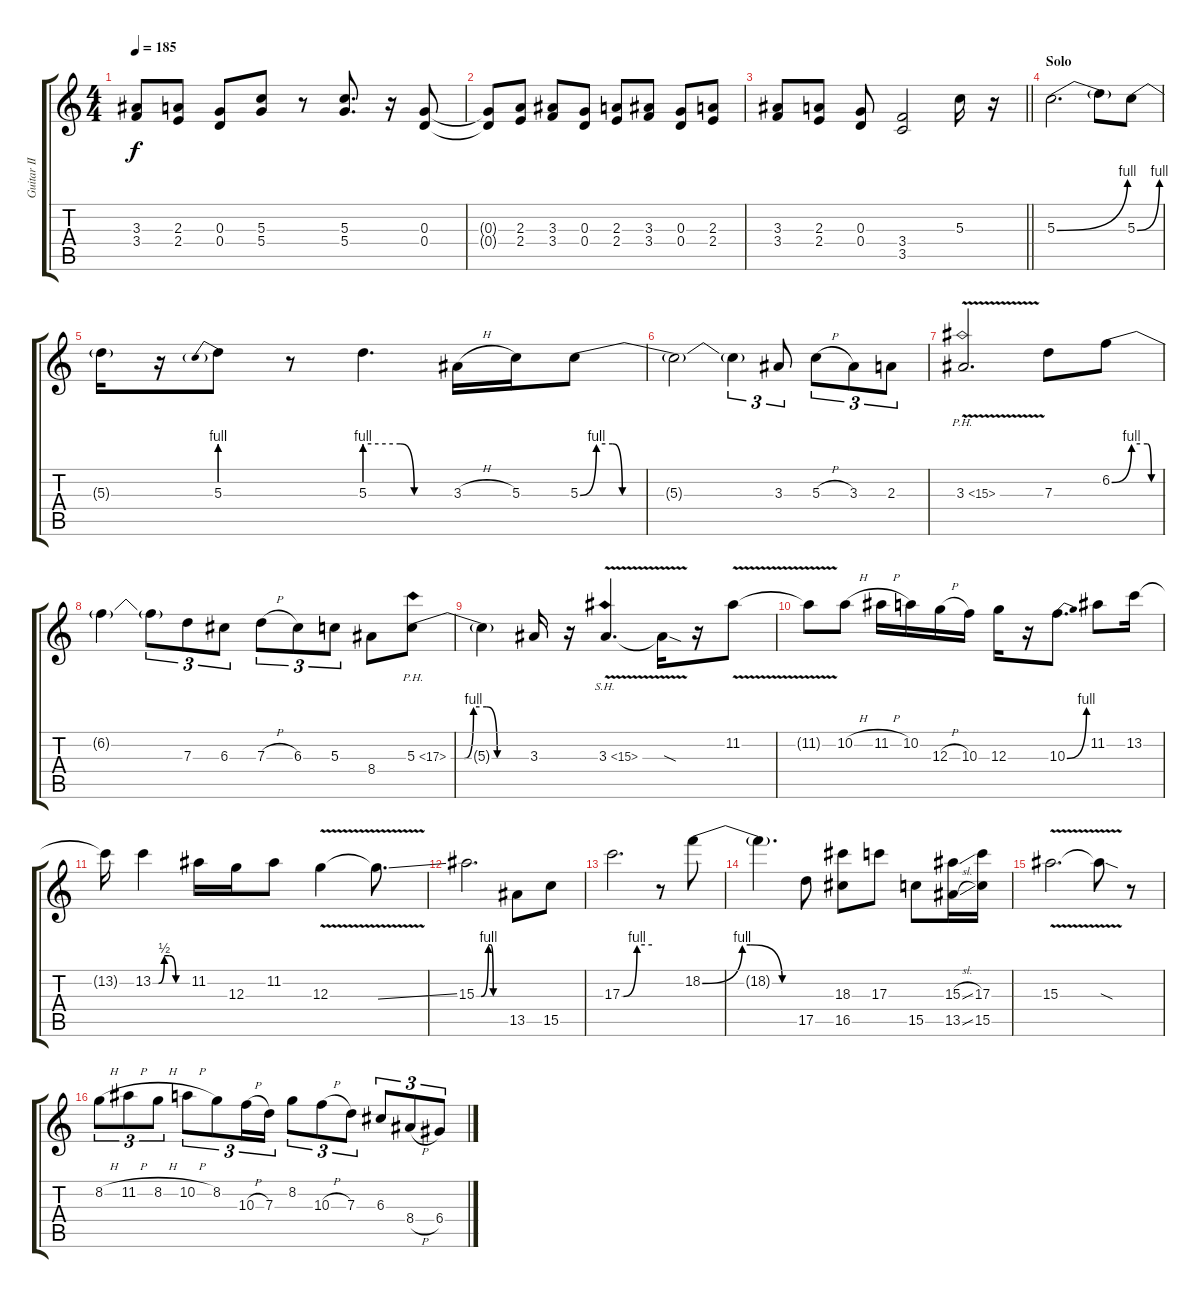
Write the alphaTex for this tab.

\track ("Guitar II" "Guitar II") {instrument overdrivenguitar}
\staff {score tabs}
\tuning (E4 B3 G3 D3 A2 E2) {hide}
\ts (4 4)
\tempo 185
\clef g2
\ks c
(3.3 3.4).8{dy f} (2.3 2.4).8 (0.3 0.4).8 (5.3 5.4).8 r.8 (5.3 5.4).8{d} r.16 (0.3 0.4).8 |
(0.3{t} 0.4{t}).8 (2.3 2.4).8 (3.3 3.4).8 (0.3 0.4).8 (2.3 2.4).8 (3.3 3.4).8 (0.3 0.4).8 (2.3 2.4).8 |
\barLineRight lightlight
(3.3 3.4).8 (2.3 2.4).8 (0.3 0.4).8 (3.4 3.5).2 5.3.16{volume 16 balance 8} r.16 |
\section ("" "Solo")
5.3{be (bend 0 0 60 4)}.2{d} 5.3{t}.8 5.3{be (bend 0 0 60 4)}.8 |
5.3{t}.16 r.16 5.3{be (prebend 0 4 60 4)}.8 r.8 5.3{be (custom 0 4 25 4 35 0 60 0)}.4{d} 3.3{h}.16 5.3.16 5.3{be (custom 0 0 5 4 10 4 13 0 60 0)}.8 |
5.3{t}.2 5.3{t}.4{tu (3 2)} 3.3.8{tu (3 2)} 5.3{h}.8{tu (3 2)} 3.3.8{tu (3 2)} 2.3.8{tu (3 2)} |
3.3{ph 12 v}.2{d} 7.3.8 6.2{be (custom 0 0 25 4 45 4 50 0 60 0)}.8 |
6.2{t}.4 6.2{t}.8{tu (3 2)} 7.3.8{tu (3 2)} 6.3.8{tu (3 2)} 7.3{h}.8{tu (3 2)} 6.3.8{tu (3 2)} 5.3.8{tu (3 2)} 8.4.8 5.3{be (custom 0 0 10 0 17 4 27 4 35 0 60 0) ph 12}.8 |
5.3{t}.4 3.3.16 r.16 3.3{sh 12 v}.4{d} 3.3{sod t}.16 r.16 11.2{v}.8 |
11.2{t}.8 10.2{h}.8 11.2{h}.16 10.2.16 12.3{h}.16 10.3.16 12.3.16 r.16 10.3{be (bend 0 0 60 4)}.8{d} 11.2.8 13.2.16 |
13.2{t}.16 13.2{be (custom 0 0 10 0 20 2 29 2 40 0 60 0)}.4 11.2.16 12.3.16 11.2.8 12.3{v}.4 12.3{ss t}.8{d} |
15.3{be (custom 0 0 10 0 25 4 30 4 35 0 60 0)}.2{d} 13.5.8 15.5.8 |
17.3{be (custom 0 0 3 0 30 4 60 4)}.2{d} r.8 18.2{be (custom 0 0 25 4 30 4 50 0 60 0)}.8 |
18.2{t}.4{d} 17.5.8 (18.3 16.5).8 17.3.8 15.5.8 (15.3{sl} 13.5{sl}).16 (17.3 15.5).16 |
15.3{v}.2{d} 15.3{sod t}.8 r.8 |
8.2{h}.8{tu (3 2)} 11.2{h}.8{tu (3 2)} 8.2{h}.8{tu (3 2)} 10.2{h}.8{tu (3 2)} 8.2.8{tu (3 2)} 10.3{h}.16{tu (3 2)} 7.3.16{tu (3 2)} 8.2.8{tu (3 2)} 10.3{h}.8{tu (3 2)} 7.3.8{tu (3 2)} 6.3.8{tu (3 2)} 8.4{h}.8{tu (3 2)} 6.4.8{tu (3 2)}
